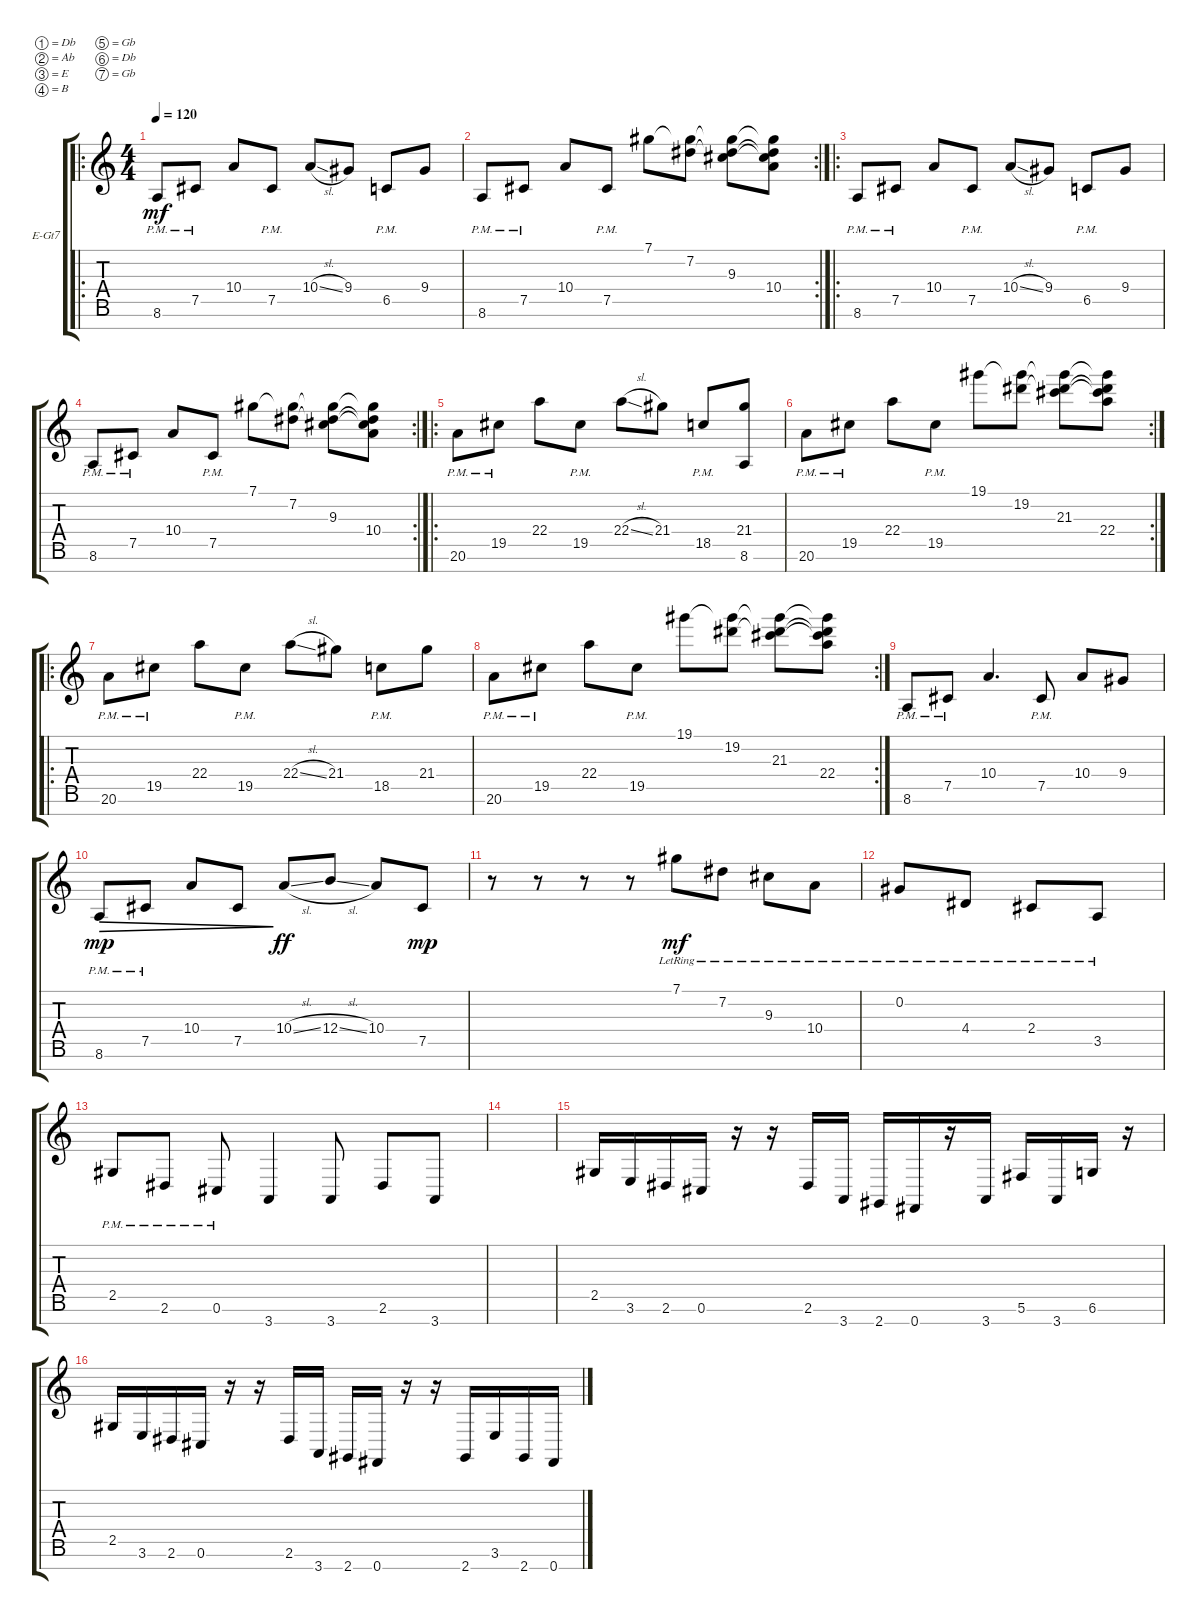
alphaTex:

\defaultSystemsLayout 4
\bracketExtendMode groupsimilarinstruments
\firstSystemTrackNameOrientation horizontal
\otherSystemsTrackNameOrientation horizontal
\track ("Electric Guitar" "E-Gt7") {instrument distortionguitar}
\staff {score tabs}
\tuning (Db4 Ab3 E3 B2 Gb2 Db2 Gb1)
\ro
\ts (4 4)
\tempo 120
\clef g2
\ks c
8.6{pm}.8{dy mf} 7.5{pm}.8 10.4.8 7.5{pm}.8 10.4{sl}.8 9.4.8 6.5{pm}.8 9.4.8 |
\rc 2
8.6{pm}.8 7.5{pm}.8 10.4.8 7.5{pm}.8 7.1.8 (7.2 7.1{t}).8 (9.3 7.1{t} 7.2{t}).8 (10.4 7.1{t} 7.2{t} 9.3{t}).8 |
\ro
8.6{pm}.8 7.5{pm}.8 10.4.8 7.5{pm}.8 10.4{sl}.8 9.4.8 6.5{pm}.8 9.4.8 |
\rc 2
8.6{pm}.8 7.5{pm}.8 10.4.8 7.5{pm}.8 7.1.8 (7.2 7.1{t}).8 (9.3 7.1{t} 7.2{t}).8 (10.4 7.1{t} 7.2{t} 9.3{t}).8 |
\ro
20.6{pm}.8 19.5{pm}.8 22.4.8 19.5{pm}.8 22.4{sl}.8 21.4.8 18.5{pm}.8 (21.4 8.6).8 |
\rc 2
20.6{pm}.8 19.5{pm}.8 22.4.8 19.5{pm}.8 19.1.8 (19.1{t} 19.2).8 (19.1{t} 19.2{t} 21.3).8 (19.1{t} 19.2{t} 21.3{t} 22.4).8 |
\ro
20.6{pm}.8 19.5{pm}.8 22.4.8 19.5{pm}.8 22.4{sl}.8 21.4.8 18.5{pm}.8 21.4.8 |
\rc 2
20.6{pm}.8 19.5{pm}.8 22.4.8 19.5{pm}.8 19.1.8 (19.1{t} 19.2).8 (19.1{t} 19.2{t} 21.3).8 (19.1{t} 19.2{t} 21.3{t} 22.4).8 |
8.6{pm}.8 7.5{pm}.8 10.4.4{d} 7.5{pm}.8 10.4.8 9.4.8 |
8.6{pm}.8{dec dy mp} 7.5{pm}.8{dec} 10.4.8{dec} 7.5.8{dec} 10.4{sl}.8{dy ff} 12.4{sl}.8 10.4.8 7.5.8{dy mp} |
r.8 r.8 r.8 r.8 7.1{lr}.8{dy mf} 7.2{lr}.8 9.3{lr}.8 10.4{lr}.8 |
0.2{lr}.8 4.4{lr}.8 2.4{lr}.8 3.5{lr}.8 |
2.5{pm}.8 2.6{pm}.8 0.6{pm}.8 3.7.4 3.7.8 2.6.8 3.7.8 |
|
2.5.16 3.6.16 2.6.16 0.6.16 r.16 r.16 2.6.16 3.7.16 2.7.16 0.7.16 r.16 3.7.16 5.6.16 3.7.16 6.6.16 r.16 |
2.5.16 3.6.16 2.6.16 0.6.16 r.16 r.16 2.6.16 3.7.16 2.7.16 0.7.16 r.16 r.16 2.7.16 3.6.16 2.7.16 0.7.16
